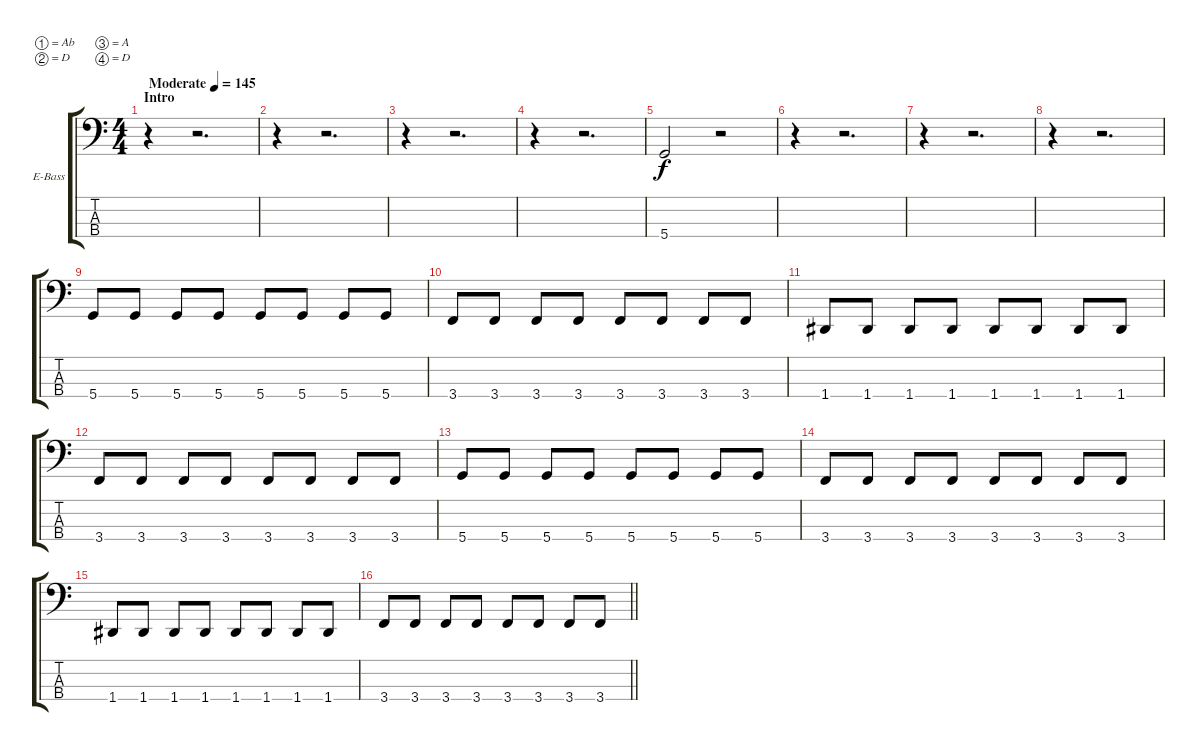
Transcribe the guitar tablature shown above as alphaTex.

\bracketExtendMode groupsimilarinstruments
\firstSystemTrackNameOrientation horizontal
\otherSystemsTrackNameOrientation horizontal
\track ("Rodrigo" "E-Bass") {instrument electricbassfinger}
\staff {score tabs}
\tuning (Ab2 D2 A1 D1)
\ts (4 4)
\beaming (8 2 2 2 2)
\section ("" "Intro")
\tempo (145 "Moderate")
\clef f4
\ks c
r.4{dy f instrument electricbassfinger} r.2{d} |
r.4 r.2{d} |
r.4 r.2{d} |
r.4 r.2{d} |
5.4.2 r.2 |
r.4 r.2{d} |
r.4 r.2{d} |
r.4 r.2{d} |
5.4.8 5.4.8 5.4.8 5.4.8 5.4.8 5.4.8 5.4.8 5.4.8 |
3.4.8 3.4.8 3.4.8 3.4.8 3.4.8 3.4.8 3.4.8 3.4.8 |
1.4.8 1.4.8 1.4.8 1.4.8 1.4.8 1.4.8 1.4.8 1.4.8 |
3.4.8 3.4.8 3.4.8 3.4.8 3.4.8 3.4.8 3.4.8 3.4.8 |
5.4.8 5.4.8 5.4.8 5.4.8 5.4.8 5.4.8 5.4.8 5.4.8 |
3.4.8 3.4.8 3.4.8 3.4.8 3.4.8 3.4.8 3.4.8 3.4.8 |
1.4.8 1.4.8 1.4.8 1.4.8 1.4.8 1.4.8 1.4.8 1.4.8 |
\barLineRight lightlight
3.4.8 3.4.8 3.4.8 3.4.8 3.4.8 3.4.8 3.4.8 3.4.8
